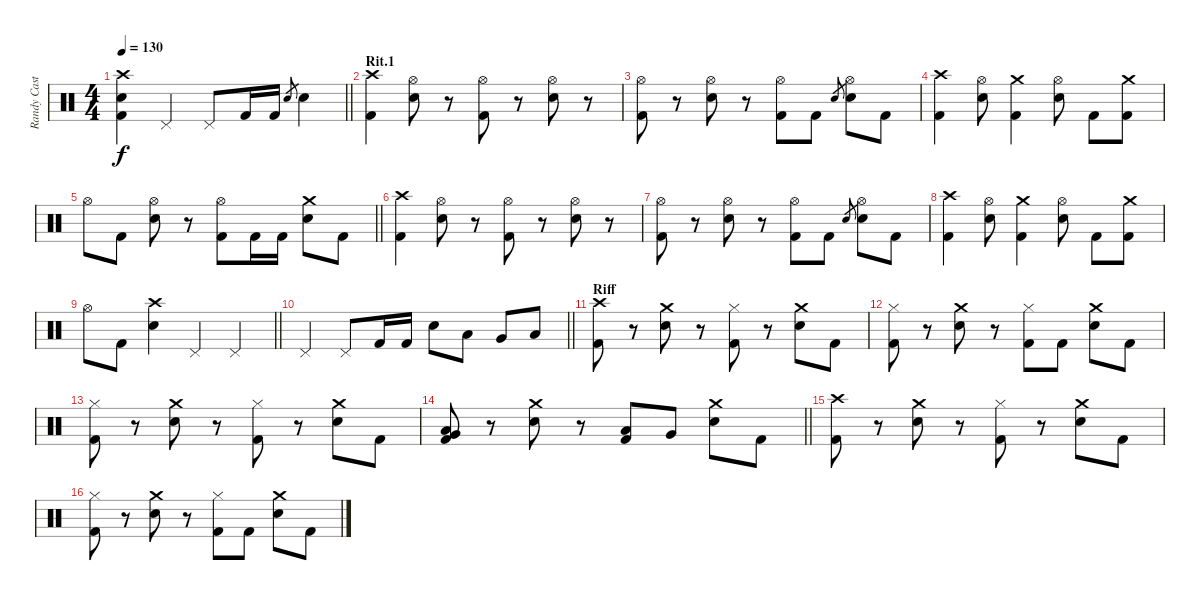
\track ("Randy Castillo" "Randy Cast") {instrument percussion}
\staff {score}
\articulation defaults
\ts (4 4)
\tempo 130
\clef neutral
\barLineRight lightlight
\ks c
("Crash high (hit)" "Snare (hit) 2" "Kick (hit) 2").4{dy f} "Pedal Hi-Hat (hit)".4 "Pedal Hi-Hat (hit)".8 "Kick (hit) 2".16 "Kick (hit) 2".16 "Electric Snare (hit)".8{gr} "Snare (hit) 2".4 |
\section ("" "Rit.1")
("Crash high (hit)" "Kick (hit) 2").4 ("Hi-Hat (open)" "Snare (hit) 2").8 r.8 ("Hi-Hat (open)" "Kick (hit) 2").8 r.8 ("Hi-Hat (open)" "Snare (hit) 2").8 r.8 |
("Hi-Hat (open)" "Kick (hit) 2").8 r.8 ("Hi-Hat (open)" "Snare (hit) 2").8 r.8 ("Hi-Hat (open)" "Kick (hit) 2").8 "Kick (hit) 2".8 "Snare (hit) 2".8{gr} ("Hi-Hat (open)" "Snare (hit) 2").8 "Kick (hit) 2".8 |
("Crash high (hit)" "Kick (hit) 2").4 ("Hi-Hat (open)" "Snare (hit) 2").8 ("Crash medium (hit)" "Kick (hit) 2").4 ("Hi-Hat (open)" "Snare (hit) 2").8 "Kick (hit) 2".8 ("Crash medium (hit)" "Kick (hit) 2").8 |
\barLineRight lightlight "Hi-Hat (open)".8 "Kick (hit) 2".8
("Hi-Hat (open)" "Electric Snare (hit)").8 r.8 ("Hi-Hat (open)" "Kick (hit) 2").8 "Kick (hit) 2".16 "Kick (hit) 2".16 ("Crash medium (hit)" "Electric Snare (hit)").8 "Kick (hit) 2".8 |
\section ("" "")
("Crash high (hit)" "Kick (hit) 2").4 ("Hi-Hat (open)" "Snare (hit) 2").8 r.8 ("Hi-Hat (open)" "Kick (hit) 2").8 r.8 ("Hi-Hat (open)" "Snare (hit) 2").8 r.8 |
("Hi-Hat (open)" "Kick (hit) 2").8 r.8 ("Hi-Hat (open)" "Snare (hit) 2").8 r.8 ("Hi-Hat (open)" "Kick (hit) 2").8 "Kick (hit) 2".8 "Snare (hit) 2".8{gr} ("Hi-Hat (open)" "Snare (hit) 2").8 "Kick (hit) 2".8 |
("Crash high (hit)" "Kick (hit) 2").4 ("Hi-Hat (open)" "Snare (hit) 2").8 ("Crash medium (hit)" "Kick (hit) 2").4 ("Hi-Hat (open)" "Snare (hit) 2").8 "Kick (hit) 2".8 ("Crash medium (hit)" "Kick (hit) 2").8 |
\barLineRight lightlight "Hi-Hat (open)".8 "Kick (hit) 2".8
("Crash high (hit)" "Snare (hit) 2").4 "Pedal Hi-Hat (hit)".4 "Pedal Hi-Hat (hit)".4 |
\barLineRight lightlight "Pedal Hi-Hat (hit)".4 "Pedal Hi-Hat (hit)".8 "Kick (hit) 2".16 "Kick (hit) 2".16 "Snare (hit) 2".8 "Low Floor Tom (hit)".8 "Very Low Tom (hit)".8 "Low Tom (hit)".8
|
\section ("" "Riff")
("Crash high (hit)" "Kick (hit) 2").8 r.8 ("Crash medium (hit)" "Snare (hit) 2").8 r.8 ("Hi-Hat (closed)" "Kick (hit) 2").8 r.8 ("Crash medium (hit)" "Snare (hit) 2").8 "Kick (hit) 2".8 |
("Hi-Hat (closed)" "Kick (hit) 2").8 r.8 ("Crash medium (hit)" "Snare (hit) 2").8 r.8 ("Hi-Hat (closed)" "Kick (hit) 2").8 "Kick (hit) 2".8 ("Crash medium (hit)" "Snare (hit) 2").8 "Kick (hit) 2".8 |
("Hi-Hat (closed)" "Kick (hit) 2").8 r.8 ("Crash medium (hit)" "Snare (hit) 2").8 r.8 ("Hi-Hat (closed)" "Kick (hit) 2").8 r.8 ("Crash medium (hit)" "Snare (hit) 2").8 "Kick (hit) 2".8 |
\barLineRight lightlight
("Low Floor Tom (hit)" "Very Low Tom (hit)" "Kick (hit) 2").8 r.8 ("Crash medium (hit)" "Snare (hit) 2").8 r.8 ("Low Floor Tom (hit)" "Kick (hit) 2").8 "Very Low Tom (hit)".8 ("Crash medium (hit)" "Snare (hit) 2").8 "Kick (hit) 2".8 |
\section ("" "")
("Crash high (hit)" "Kick (hit) 2").8 r.8 ("Crash medium (hit)" "Snare (hit) 2").8 r.8 ("Hi-Hat (closed)" "Kick (hit) 2").8 r.8 ("Crash medium (hit)" "Snare (hit) 2").8 "Kick (hit) 2".8 |
("Hi-Hat (closed)" "Kick (hit) 2").8 r.8 ("Crash medium (hit)" "Snare (hit) 2").8 r.8 ("Hi-Hat (closed)" "Kick (hit) 2").8 "Kick (hit) 2".8 ("Crash medium (hit)" "Snare (hit) 2").8 "Kick (hit) 2".8
